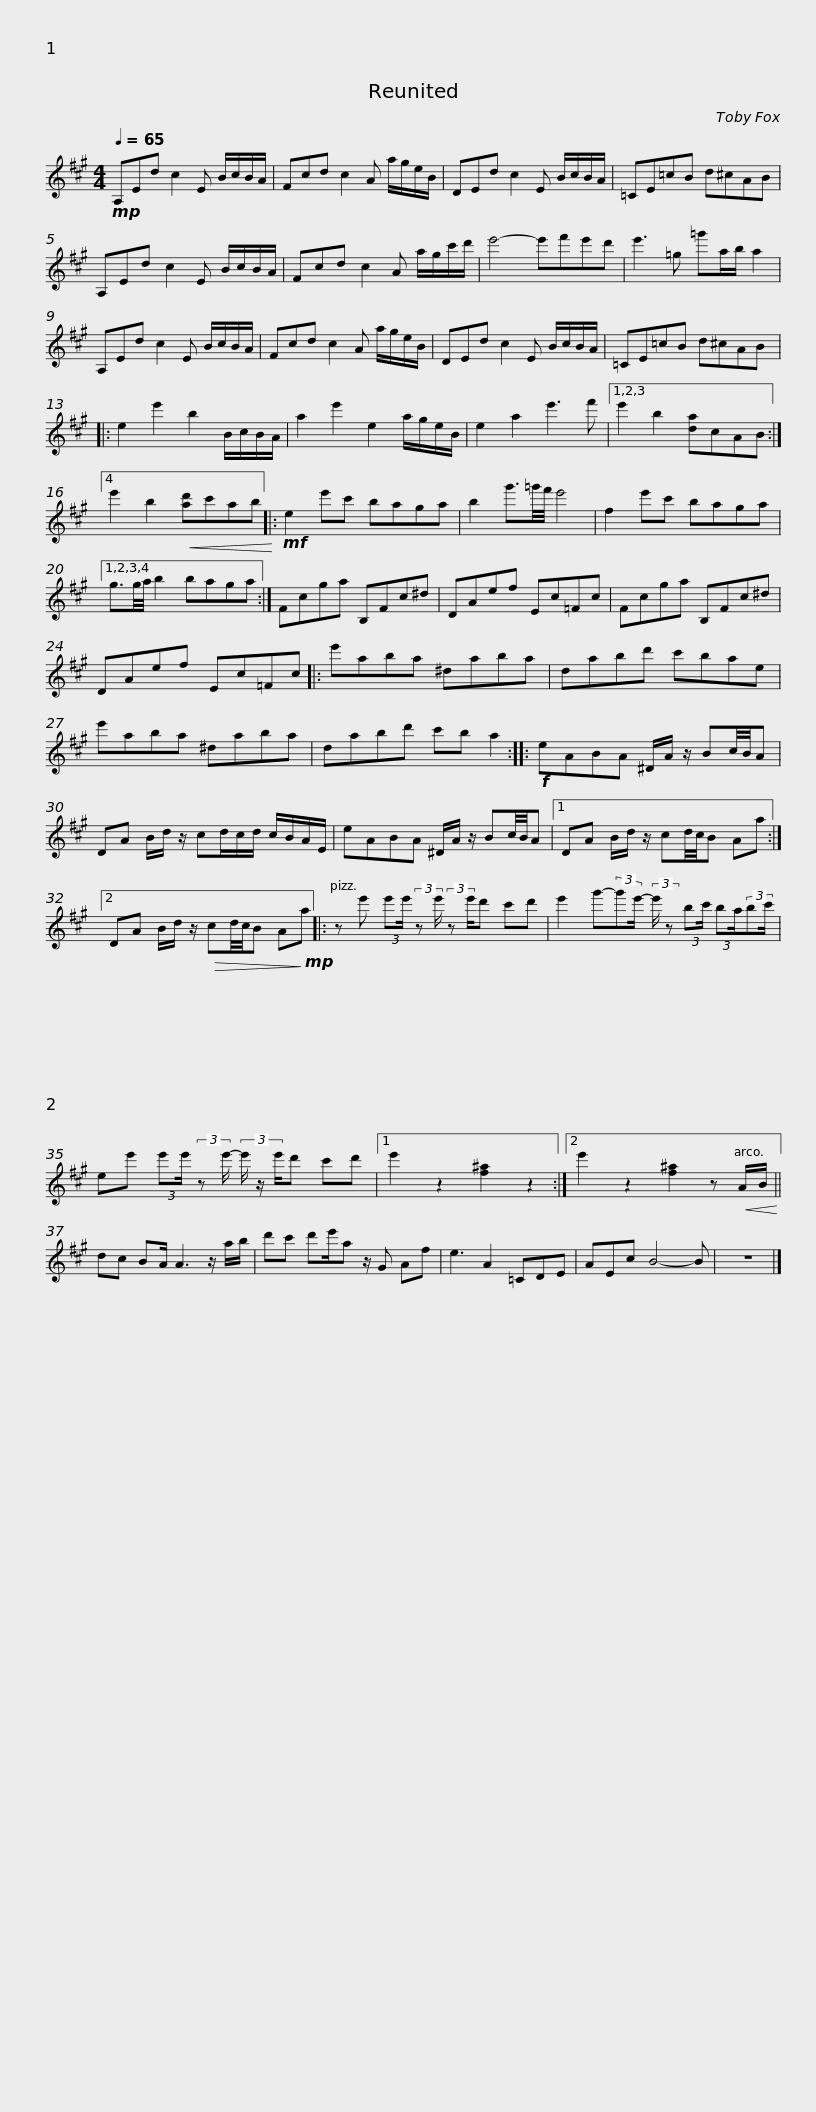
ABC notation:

X:1
L:1/8
Q:1/4=65
M:4/4
I:linebreak $
K:A
V:1 treble
V:1
!mp! A,Ed c2 E B/c/B/A/ | Fcd c2 A a/g/e/B/ | DEd c2 E B/c/B/A/ | =CE=cB d^cAB |$ A,Ed c2 E B/c/B/A/ | %5
 Fcd c2 A a/g/c'/d'/ | e'4- e'f'e'd' | e'3 =g =g'a/b/ a2 |$ A,Ed c2 E B/c/B/A/ | Fcd c2 A a/g/e/B/ | %10
 DEd c2 E B/c/B/A/ | =CE=cB d^cAB |:$ e2 e'2 b2 B/c/B/A/ | a2 e'2 e2 a/g/e/B/ | e2 a2 e'3 f' |1,2,3 %15
 e'2 b2 [da]cAB :|4 e'2 b2!<(! [ad']c'ab!<)! |:$!mf! e2 e'c' baga | b2 g'3/2=g'/4f'/4 e'4 | f2 e'c' baga |1,2,3,4 %20
 g3/2g/4a/4 b2 baga :|$ Fcga B,Fc^d | DAef Ec=Fc | Fcga B,Fc^d | DAef Ec=Fc |:$ %25
 e'aba ^daba | dabd' c'bae | e'aba ^daba | dabd' c'b a2 ::$!f! eABA ^D/A/ z/ Bc/4B/4A | %30
 DA B/d/ z/ cd/c/d/ c/B/A/E/ |$ eABA ^D/A/ z/ Bc/4B/4A |1 DA B/d/ z/ cd/4c/4B Aa :|2 DA B/d/ z/!>(! cd/4c/4B A!>)!!mp!a |:$ z e' (3:2:2e'e'/ (3:2:2z e'/ (3:2:2z e'/d' c'd' | %35
 e'2 g'-(3:2:2g'e'/- (3:2:2e'/ z (3:2:2bc'/ (3:2:2ba/(3:2:2bc'/ |$ ee' (3:2:2e'e'/ (3:2:2z e'/- (3e'/ z/ e'/d' c'd' |1 e'2 z2 [f^a]2 z2 :|2 e'2 z2 [f^a]2 z!<(! A/B/!<)! ||$ dc BA/ A3 z/ a/b/ | %40
 d'c' d'e'/a z/ G Af | e3 A2 =CDE | AEc B4- B | z8 |] %44
